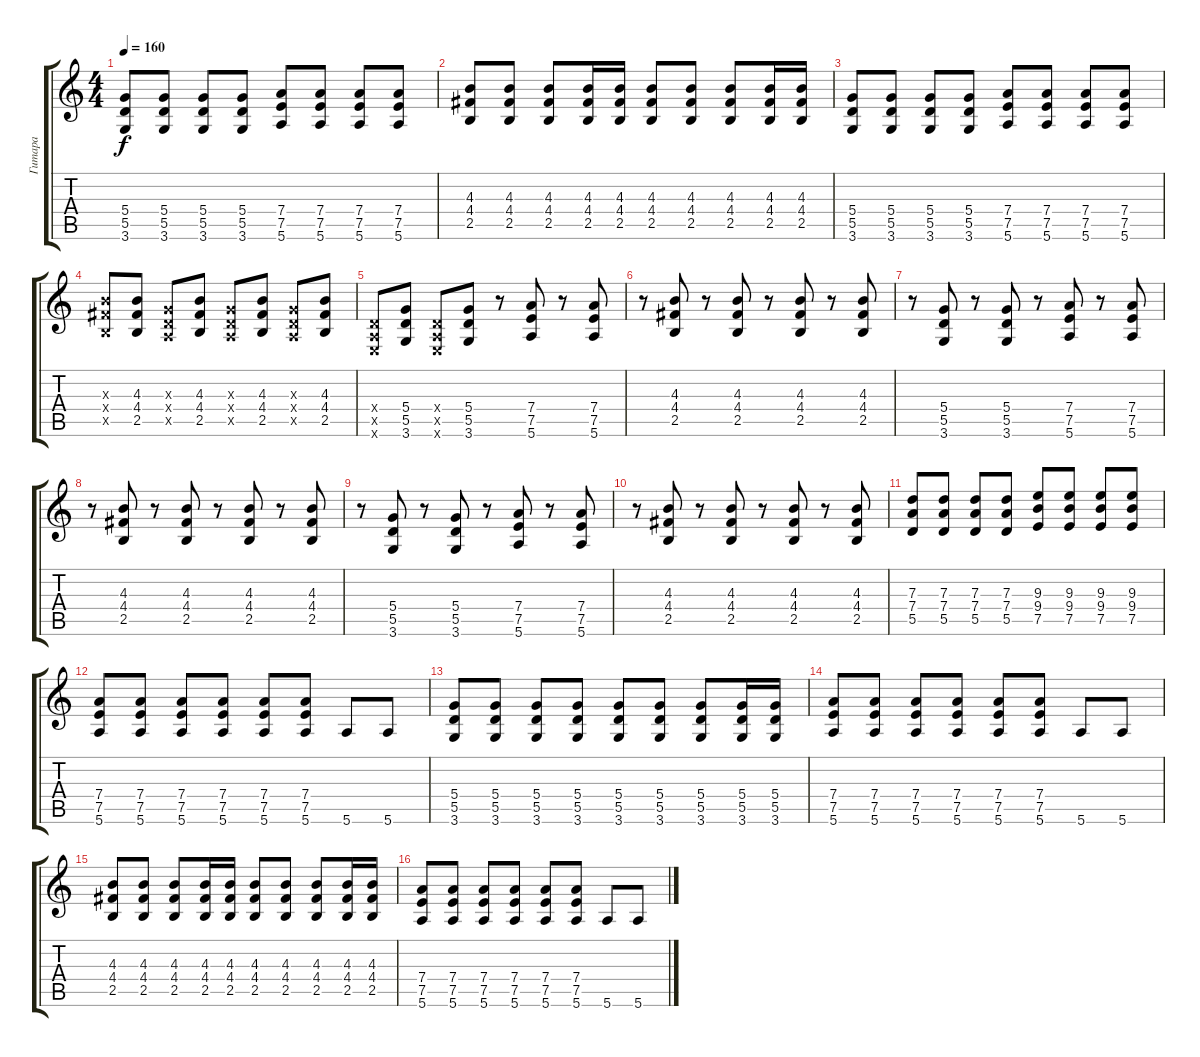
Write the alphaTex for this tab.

\track ("Гитара" "Гитара") {instrument distortionguitar}
\staff {score tabs}
\tuning (E4 B3 G3 D3 A2 E2) {hide}
\ts (4 4)
\tempo 160
\clef g2
\ks c
(5.4 5.5 3.6).8{dy f} (5.4 5.5 3.6).8 (5.4 5.5 3.6).8 (5.4 5.5 3.6).8 (7.4 7.5 5.6).8 (7.4 7.5 5.6).8 (7.4 7.5 5.6).8 (7.4 7.5 5.6).8 |
(4.3 4.4 2.5).8 (4.3 4.4 2.5).8 (4.3 4.4 2.5).8 (4.3 4.4 2.5).16 (4.3 4.4 2.5).16 (4.3 4.4 2.5).8 (4.3 4.4 2.5).8 (4.3 4.4 2.5).8 (4.3 4.4 2.5).16 (4.3 4.4 2.5).16 |
(5.4 5.5 3.6).8 (5.4 5.5 3.6).8 (5.4 5.5 3.6).8 (5.4 5.5 3.6).8 (7.4 7.5 5.6).8 (7.4 7.5 5.6).8 (7.4 7.5 5.6).8 (7.4 7.5 5.6).8 |
(4.3{x} 4.4{x} 2.5{x}).8 (4.3 4.4 2.5).8 (0.3{x} 0.4{x} 0.5{x}).8 (4.3 4.4 2.5).8 (0.3{x} 0.4{x} 0.5{x}).8 (4.3 4.4 2.5).8 (0.3{x} 0.4{x} 0.5{x}).8 (4.3 4.4 2.5).8 |
(0.4{x} 0.5{x} 0.6{x}).8 (5.4 5.5 3.6).8 (0.4{x} 0.5{x} 0.6{x}).8 (5.4 5.5 3.6).8 r.8 (7.4 7.5 5.6).8 r.8 (7.4 7.5 5.6).8 |
r.8 (4.3 4.4 2.5).8 r.8 (4.3 4.4 2.5).8 r.8 (4.3 4.4 2.5).8 r.8 (4.3 4.4 2.5).8 |
r.8 (5.4 5.5 3.6).8 r.8 (5.4 5.5 3.6).8 r.8 (7.4 7.5 5.6).8 r.8 (7.4 7.5 5.6).8 |
r.8 (4.3 4.4 2.5).8 r.8 (4.3 4.4 2.5).8 r.8 (4.3 4.4 2.5).8 r.8 (4.3 4.4 2.5).8 |
r.8 (5.4 5.5 3.6).8 r.8 (5.4 5.5 3.6).8 r.8 (7.4 7.5 5.6).8 r.8 (7.4 7.5 5.6).8 |
r.8 (4.3 4.4 2.5).8 r.8 (4.3 4.4 2.5).8 r.8 (4.3 4.4 2.5).8 r.8 (4.3 4.4 2.5).8 |
(7.3 7.4 5.5).8 (7.3 7.4 5.5).8 (7.3 7.4 5.5).8 (7.3 7.4 5.5).8 (9.3 9.4 7.5).8 (9.3 9.4 7.5).8 (9.3 9.4 7.5).8 (9.3 9.4 7.5).8 |
(7.4 7.5 5.6).8 (7.4 7.5 5.6).8 (7.4 7.5 5.6).8 (7.4 7.5 5.6).8 (7.4 7.5 5.6).8 (7.4 7.5 5.6).8 5.6.8 5.6.8 |
(5.4 5.5 3.6).8 (5.4 5.5 3.6).8 (5.4 5.5 3.6).8 (5.4 5.5 3.6).8 (5.4 5.5 3.6).8 (5.4 5.5 3.6).8 (5.4 5.5 3.6).8 (5.4 5.5 3.6).16 (5.4 5.5 3.6).16 |
(7.4 7.5 5.6).8 (7.4 7.5 5.6).8 (7.4 7.5 5.6).8 (7.4 7.5 5.6).8 (7.4 7.5 5.6).8 (7.4 7.5 5.6).8 5.6.8 5.6.8 |
(4.3 4.4 2.5).8 (4.3 4.4 2.5).8 (4.3 4.4 2.5).8 (4.3 4.4 2.5).16 (4.3 4.4 2.5).16 (4.3 4.4 2.5).8 (4.3 4.4 2.5).8 (4.3 4.4 2.5).8 (4.3 4.4 2.5).16 (4.3 4.4 2.5).16 |
(7.4 7.5 5.6).8 (7.4 7.5 5.6).8 (7.4 7.5 5.6).8 (7.4 7.5 5.6).8 (7.4 7.5 5.6).8 (7.4 7.5 5.6).8 5.6.8 5.6.8
